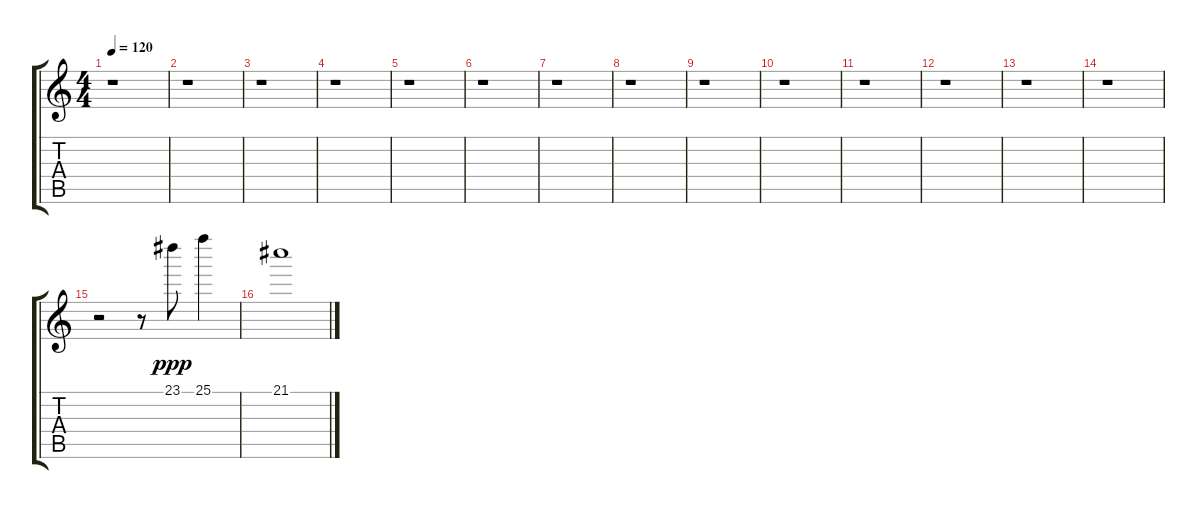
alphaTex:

\track "" {instrument acousticguitarsteel}
\staff {score tabs}
\tuning (E4 B3 G3 D3 A2 E2) {hide}
\ts (4 4)
\tempo 120
\clef g2
\ks c
r.1{dy f} |
r.1 |
r.1 |
r.1 |
r.1 |
r.1 |
r.1 |
r.1 |
r.1 |
r.1 |
r.1 |
r.1 |
r.1 |
r.1 |
r.2 r.8 23.1.8{dy ppp} 25.1.4 |
21.1.1
